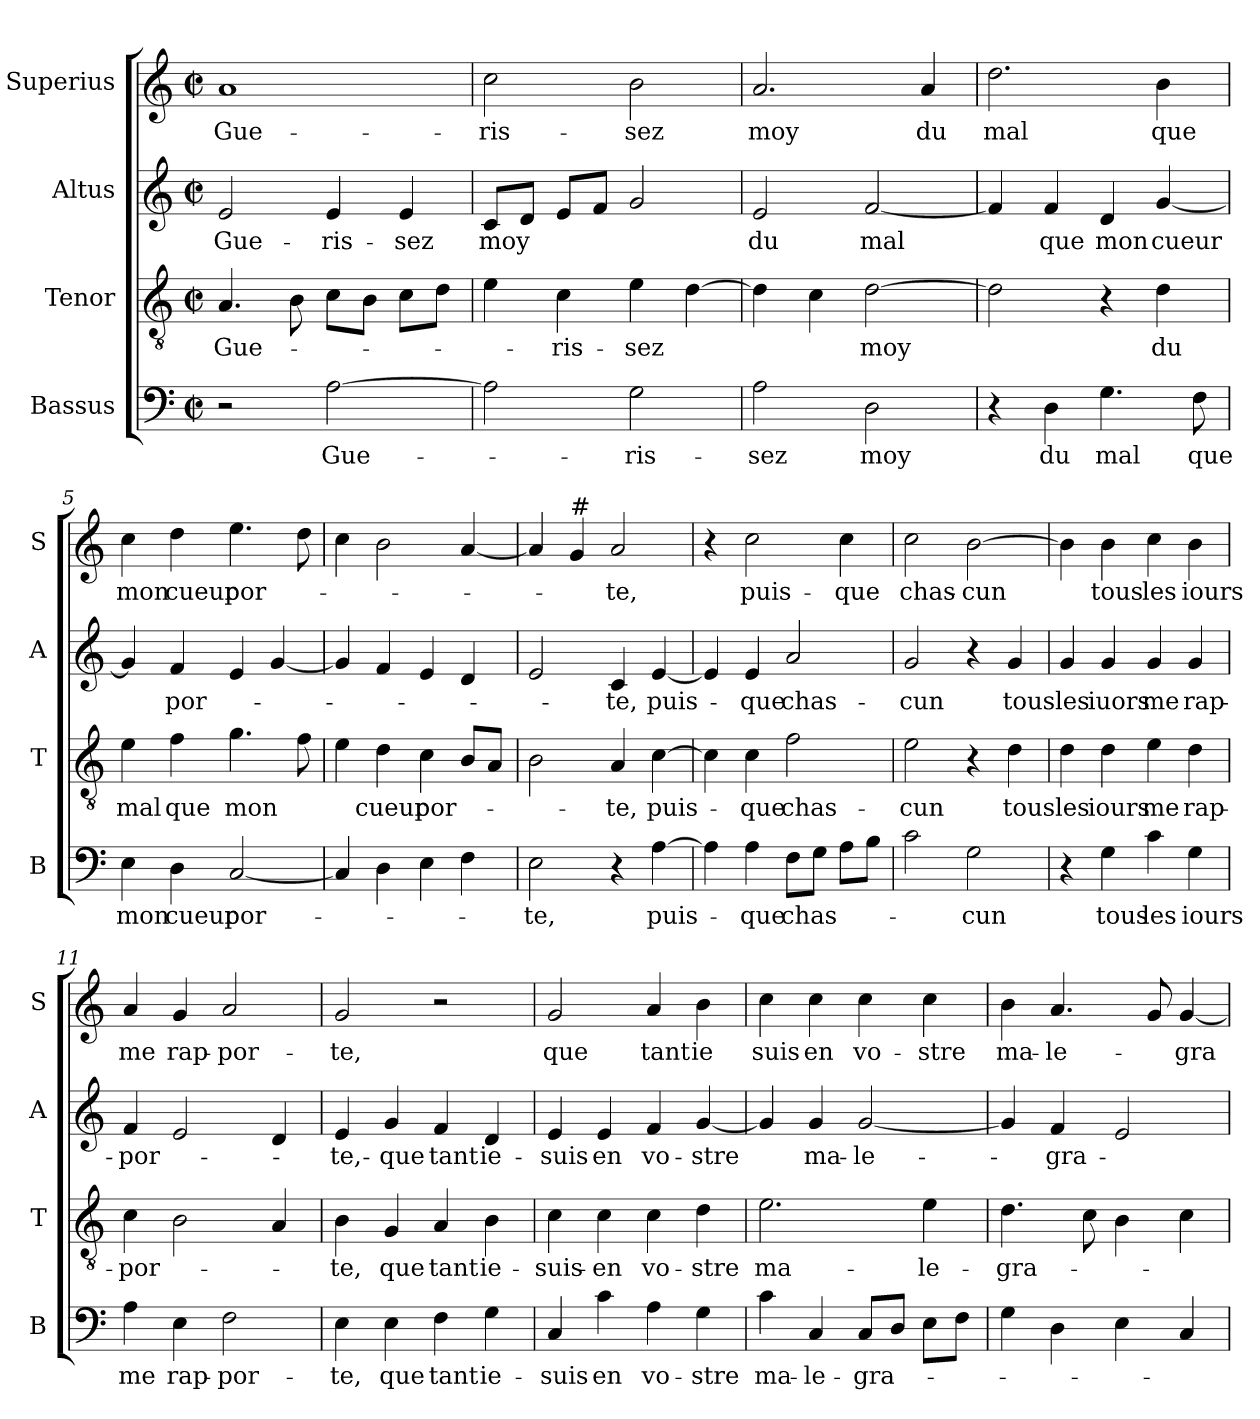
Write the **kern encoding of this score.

**kern	**text	**kern	**text	**kern	**text	**kern	**text
*part4	*part4	*part3	*part3	*part2	*part2	*part1	*part1
*staff4	*staff4	*staff3	*staff3	*staff2	*staff2	*staff1	*staff1
*I"Bassus	*	*I"Tenor	*	*I"Altus	*	*I"Superius	*
*I'B	*	*I'T	*	*I'A	*	*I'S	*
*clefF4	*	*clefGv2	*	*clefG2	*	*clefG2	*
*k[]	*	*k[]	*	*k[]	*	*k[]	*
*C:	*	*C:	*	*C:	*	*C:	*
*M2/2	*	*M2/2	*	*M2/2	*	*M2/2	*
*met(c|)	*	*met(c|)	*	*met(c|)	*	*met(c|)	*
=1	=1	=1	=1	=1	=1	=1	=1
!	!	!	!LO:LY:b	!	!LO:LY:b	!	!LO:LY:b
2r	.	4.A/	Gue-	2e/	Gue-	1a	Gue-
.	.	8B\	.	.	.	.	.
!	!LO:LY:b	!	!	!	!LO:LY:b	!	!
[2A\	Gue-	8c\L	.	4e/	-ris-	.	.
.	.	8B\J	.	.	.	.	.
!	!	!	!	!	!LO:LY:b	!	!
.	.	8c\L	.	4e/	-sez	.	.
.	.	8d\J	.	.	.	.	.
=2	=2	=2	=2	=2	=2	=2	=2
!	!	!	!	!	!LO:LY:b	!	!LO:LY:b
2A\]	.	4e\	.	8c/L	moy	2cc\	-ris-
.	.	.	.	8d/J	.	.	.
!	!	!	!LO:LY:b	!	!	!	!
.	.	4c\	-ris-	8e/L	.	.	.
.	.	.	.	8f/J	.	.	.
!	!LO:LY:b	!	!LO:LY:b	!	!	!	!LO:LY:b
2G\	-ris-	4e\	-sez	2g/	.	2b\	-sez
.	.	[4d\	.	.	.	.	.
=3	=3	=3	=3	=3	=3	=3	=3
!	!LO:LY:b	!	!	!	!LO:LY:b	!	!LO:LY:b
2A\	-sez	4d\]	.	2e/	du	2.a/	moy
.	.	4c\	.	.	.	.	.
!	!LO:LY:b	!	!LO:LY:b	!	!LO:LY:b	!	!
2D\	moy	[2d\	moy	[2f/	mal	.	.
!	!	!	!	!	!	!	!LO:LY:b
.	.	.	.	.	.	4a/	du
=4	=4	=4	=4	=4	=4	=4	=4
!	!	!	!	!	!	!	!LO:LY:b
4r	.	2d\]	.	4f/]	.	2.dd\	mal
!	!LO:LY:b	!	!	!	!LO:LY:b	!	!
4D\	du	.	.	4f/	que	.	.
!	!LO:LY:b	!	!	!	!LO:LY:b	!	!
4.G\	mal	4r	.	4d/	mon	.	.
!	!	!	!LO:LY:b	!	!LO:LY:b	!	!LO:LY:b
.	.	4d\	du	[4g/	cueur	4b\	que
!	!LO:LY:b	!	!	!	!	!	!
8F\	que	.	.	.	.	.	.
=5	=5	=5	=5	=5	=5	=5	=5
!	!LO:LY:b	!	!LO:LY:b	!	!	!	!LO:LY:b
4E\	mon	4e\	mal	4g/]	.	4cc\	mon
!	!LO:LY:b	!	!LO:LY:b	!	!LO:LY:b	!	!LO:LY:b
4D\	cueur	4f\	que	4f/	por-	4dd\	cueur
!	!LO:LY:b	!	!LO:LY:b	!	!	!	!LO:LY:b
[2C/	por-	4.g\	mon	4e/	.	4.ee\	por-
.	.	.	.	[4g/	.	.	.
.	.	8f\	.	.	.	8dd\	.
!!LO:LB:g=z
=6	=6	=6	=6	=6	=6	=6	=6
4C/]	.	4e\	.	4g/]	.	4cc\	.
!	!	!	!LO:LY:b	!	!	!	!
4D\	.	4d\	cueur	4f/	.	2b\	.
!	!	!	!LO:LY:b	!	!	!	!
4E\	.	4c\	por-	4e/	.	.	.
4F\	.	8B/L	.	4d/	.	[4a/	.
.	.	8A/J	.	.	.	.	.
=7	=7	=7	=7	=7	=7	=7	=7
!	!LO:LY:b	!	!	!	!	!	!
2E\	-te,	2B\	.	2e/	.	4a/]	.
!	!	!	!	!	!	!LO:TX:a:t=#	!
.	.	.	.	.	.	4g/	.
!	!	!	!LO:LY:b	!	!LO:LY:b	!	!LO:LY:b
4r	.	4A/	-te,	4c/	-te,	2a/	-te,
!	!LO:LY:b	!	!LO:LY:b	!	!LO:LY:b	!	!
[4A\	puis-	[4c\	puis-	[4e/	puis-	.	.
=8	=8	=8	=8	=8	=8	=8	=8
4A\]	.	4c\]	.	4e/]	.	4r	.
!	!LO:LY:b	!	!LO:LY:b	!	!LO:LY:b	!	!LO:LY:b
4A\	-que	4c\	-que	4e/	-que	2cc\	puis-
!	!LO:LY:b	!	!LO:LY:b	!	!LO:LY:b	!	!
8F\L	chas-	2f\	chas-	2a/	chas-	.	.
8G\J	.	.	.	.	.	.	.
!	!	!	!	!	!	!	!LO:LY:b
8A\L	.	.	.	.	.	4cc\	-que
8B\J	.	.	.	.	.	.	.
=9	=9	=9	=9	=9	=9	=9	=9
!	!	!	!LO:LY:b	!	!LO:LY:b	!	!LO:LY:b
2c\	.	2e\	-cun	2g/	-cun	2cc\	chas-
!	!LO:LY:b	!	!	!	!	!	!LO:LY:b
2G\	-cun	4r	.	4r	.	[2b\	-cun
!	!	!	!LO:LY:b	!	!LO:LY:b	!	!
.	.	4d\	tous	4g/	tous	.	.
=10	=10	=10	=10	=10	=10	=10	=10
!	!	!	!LO:LY:b	!	!LO:LY:b	!	!
4r	.	4d\	les	4g/	les	4b\]	.
!	!LO:LY:b	!	!LO:LY:b	!	!LO:LY:b	!	!LO:LY:b
4G\	tous	4d\	iours	4g/	iuors	4b\	tous
!	!LO:LY:b	!	!LO:LY:b	!	!LO:LY:b	!	!LO:LY:b
4c\	les	4e\	me	4g/	me	4cc\	les
!	!LO:LY:b	!	!LO:LY:b	!	!LO:LY:b	!	!LO:LY:b
4G\	iours	4d\	rap-	4g/	rap-	4b\	iours
!!LO:LB:g=z
=11	=11	=11	=11	=11	=11	=11	=11
!	!LO:LY:b	!	!LO:LY:b	!	!LO:LY:b	!	!LO:LY:b
4A\	me	4c\	-por-	4f/	-por-	4a/	me
!	!LO:LY:b	!	!	!	!	!	!LO:LY:b
4E\	rap-	2B\	.	2e/	.	4g/	rap-
!	!LO:LY:b	!	!	!	!	!	!LO:LY:b
2F\	-por-	.	.	.	.	2a/	-por-
.	.	4A/	.	4d/	.	.	.
=12	=12	=12	=12	=12	=12	=12	=12
!	!LO:LY:b	!	!LO:LY:b	!	!LO:LY:b	!	!LO:LY:b
4E\	-te,	4B\	-te,	4e/	-te,-	2g/	-te,
!	!LO:LY:b	!	!LO:LY:b	!	!LO:LY:b	!	!
4E\	que	4G/	que	4g/	-que	.	.
!	!LO:LY:b	!	!LO:LY:b	!	!LO:LY:b	!	!
4F\	tant	4A/	tant	4f/	tant	2r	.
!	!LO:LY:b	!	!LO:LY:b	!	!LO:LY:b	!	!
4G\	ie-	4B\	ie-	4d/	ie-	.	.
=13	=13	=13	=13	=13	=13	=13	=13
!	!LO:LY:b	!	!LO:LY:b	!	!LO:LY:b	!	!LO:LY:b
4C/	-suis	4c\	-suis-	4e/	-suis	2g/	que
!	!LO:LY:b	!	!LO:LY:b	!	!LO:LY:b	!	!
4c\	en	4c\	-en	4e/	en	.	.
!	!LO:LY:b	!	!LO:LY:b	!	!LO:LY:b	!	!LO:LY:b
4A\	vo-	4c\	vo-	4f/	vo-	4a/	tant
!	!LO:LY:b	!	!LO:LY:b	!	!LO:LY:b	!	!LO:LY:b
4G\	-stre	4d\	-stre	[4g/	-stre	4b\	ie
=14	=14	=14	=14	=14	=14	=14	=14
!	!LO:LY:b	!	!LO:LY:b	!	!	!	!LO:LY:b
4c\	ma-	2.e\	ma-	4g/]	.	4cc\	suis
!	!LO:LY:b	!	!	!	!LO:LY:b	!	!LO:LY:b
4C/	-le-	.	.	4g/	ma-	4cc\	en
!	!LO:LY:b	!	!	!	!LO:LY:b	!	!LO:LY:b
8C/L	-gra-	.	.	[2g/	-le-	4cc\	vo-
8D/J	.	.	.	.	.	.	.
!	!	!	!LO:LY:b	!	!	!	!LO:LY:b
8E\L	.	4e\	-le-	.	.	4cc\	-stre
8F\J	.	.	.	.	.	.	.
=15	=15	=15	=15	=15	=15	=15	=15
!	!	!	!LO:LY:b	!	!	!	!LO:LY:b
4G\	.	4.d\	-gra-	4g/]	.	4b\	ma-
!	!	!	!	!	!LO:LY:b	!	!LO:LY:b
4D\	.	.	.	4f/	-gra-	4.a/	-le-
.	.	8c\	.	.	.	.	.
4E\	.	4B\	.	2e/	.	.	.
.	.	.	.	.	.	8g/	.
!	!	!	!	!	!	!	!LO:LY:b
4C/	.	4c\	.	.	.	[4g/	-gra-
=	=	=	=	=	=	=	=
*-	*-	*-	*-	*-	*-	*-	*-
